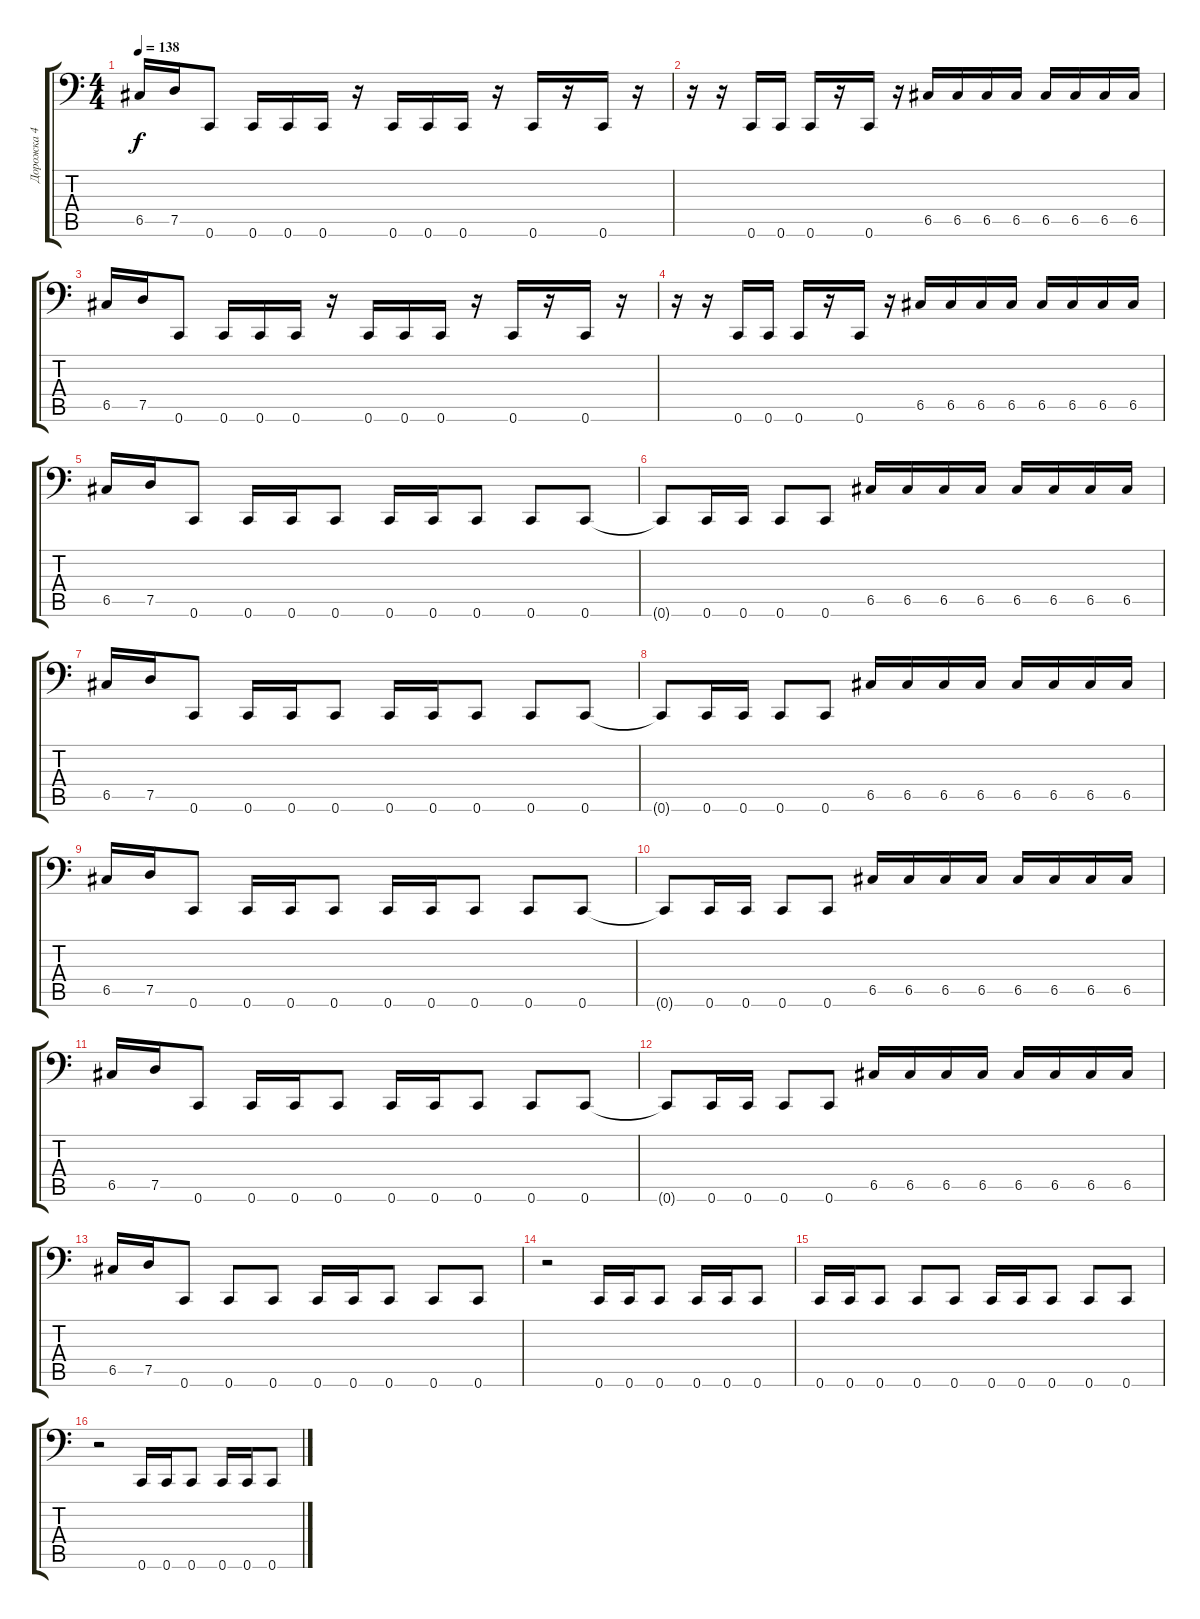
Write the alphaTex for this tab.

\track ("Дорожка 4" "Дорожка 4") {instrument electricbasspick}
\staff {score tabs}
\tuning (D3 A2 F2 C2 G1 C1) {hide}
\ts (4 4)
\tempo 138
\clef f4
\ks c
6.5.16{dy f} 7.5.16 0.6.8 0.6.16 0.6.16 0.6.16 r.16 0.6.16 0.6.16 0.6.16 r.16 0.6.16 r.16 0.6.16 r.16 |
r.16 r.16 0.6.16 0.6.16 0.6.16 r.16 0.6.16 r.16 6.5.16 6.5.16 6.5.16 6.5.16 6.5.16 6.5.16 6.5.16 6.5.16 |
6.5.16 7.5.16 0.6.8 0.6.16 0.6.16 0.6.16 r.16 0.6.16 0.6.16 0.6.16 r.16 0.6.16 r.16 0.6.16 r.16 |
r.16 r.16 0.6.16 0.6.16 0.6.16 r.16 0.6.16 r.16 6.5.16 6.5.16 6.5.16 6.5.16 6.5.16 6.5.16 6.5.16 6.5.16 |
6.5.16 7.5.16 0.6.8 0.6.16 0.6.16 0.6.8 0.6.16 0.6.16 0.6.8 0.6.8 0.6.8 |
0.6{t}.8 0.6.16 0.6.16 0.6.8 0.6.8 6.5.16 6.5.16 6.5.16 6.5.16 6.5.16 6.5.16 6.5.16 6.5.16 |
6.5.16 7.5.16 0.6.8 0.6.16 0.6.16 0.6.8 0.6.16 0.6.16 0.6.8 0.6.8 0.6.8 |
0.6{t}.8 0.6.16 0.6.16 0.6.8 0.6.8 6.5.16 6.5.16 6.5.16 6.5.16 6.5.16 6.5.16 6.5.16 6.5.16 |
6.5.16 7.5.16 0.6.8 0.6.16 0.6.16 0.6.8 0.6.16 0.6.16 0.6.8 0.6.8 0.6.8 |
0.6{t}.8 0.6.16 0.6.16 0.6.8 0.6.8 6.5.16 6.5.16 6.5.16 6.5.16 6.5.16 6.5.16 6.5.16 6.5.16 |
6.5.16 7.5.16 0.6.8 0.6.16 0.6.16 0.6.8 0.6.16 0.6.16 0.6.8 0.6.8 0.6.8 |
0.6{t}.8 0.6.16 0.6.16 0.6.8 0.6.8 6.5.16 6.5.16 6.5.16 6.5.16 6.5.16 6.5.16 6.5.16 6.5.16 |
6.5.16 7.5.16 0.6.8 0.6.8 0.6.8 0.6.16 0.6.16 0.6.8 0.6.8 0.6.8 |
r.2 0.6.16 0.6.16 0.6.8 0.6.16 0.6.16 0.6.8 |
0.6.16 0.6.16 0.6.8 0.6.8 0.6.8 0.6.16 0.6.16 0.6.8 0.6.8 0.6.8 |
r.2 0.6.16 0.6.16 0.6.8 0.6.16 0.6.16 0.6.8
